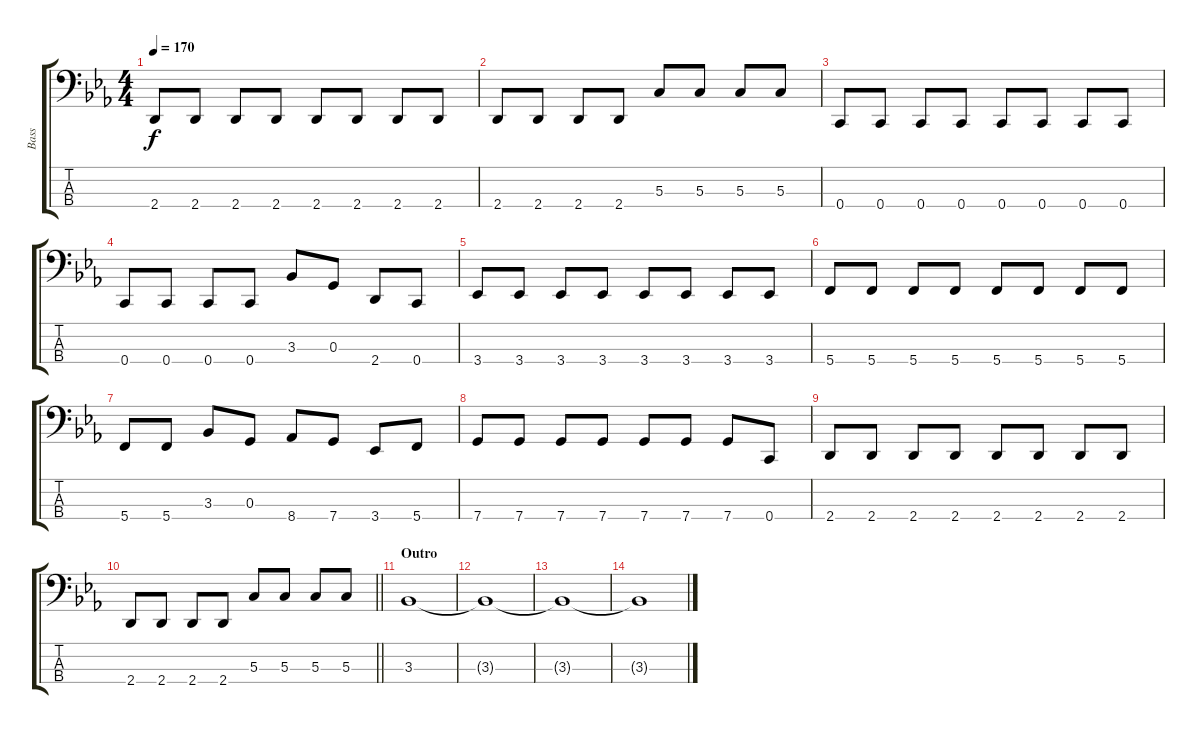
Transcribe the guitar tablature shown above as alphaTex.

\track ("Bass" "Bass") {instrument electricbassfinger}
\staff {score tabs}
\tuning (F2 C2 G1 C1) {hide}
\ts (4 4)
\tempo 170
\clef f4
\ks cminor
2.4.8{dy f} 2.4.8 2.4.8 2.4.8 2.4.8 2.4.8 2.4.8 2.4.8 |
2.4.8 2.4.8 2.4.8 2.4.8 5.3.8 5.3.8 5.3.8 5.3.8 |
0.4.8 0.4.8 0.4.8 0.4.8 0.4.8 0.4.8 0.4.8 0.4.8 |
0.4.8 0.4.8 0.4.8 0.4.8 3.3.8 0.3.8 2.4.8 0.4.8 |
3.4.8 3.4.8 3.4.8 3.4.8 3.4.8 3.4.8 3.4.8 3.4.8 |
5.4.8 5.4.8 5.4.8 5.4.8 5.4.8 5.4.8 5.4.8 5.4.8 |
5.4.8 5.4.8 3.3.8 0.3.8 8.4.8 7.4.8 3.4.8 5.4.8 |
7.4.8 7.4.8 7.4.8 7.4.8 7.4.8 7.4.8 7.4.8 0.4.8 |
2.4.8 2.4.8 2.4.8 2.4.8 2.4.8 2.4.8 2.4.8 2.4.8 |
\barLineRight lightlight
2.4.8 2.4.8 2.4.8 2.4.8 5.3.8 5.3.8 5.3.8 5.3.8 |
\section ("" "Outro")
3.3.1{volume 0} |
3.3{t}.1 |
3.3{t}.1 |
3.3{t}.1
